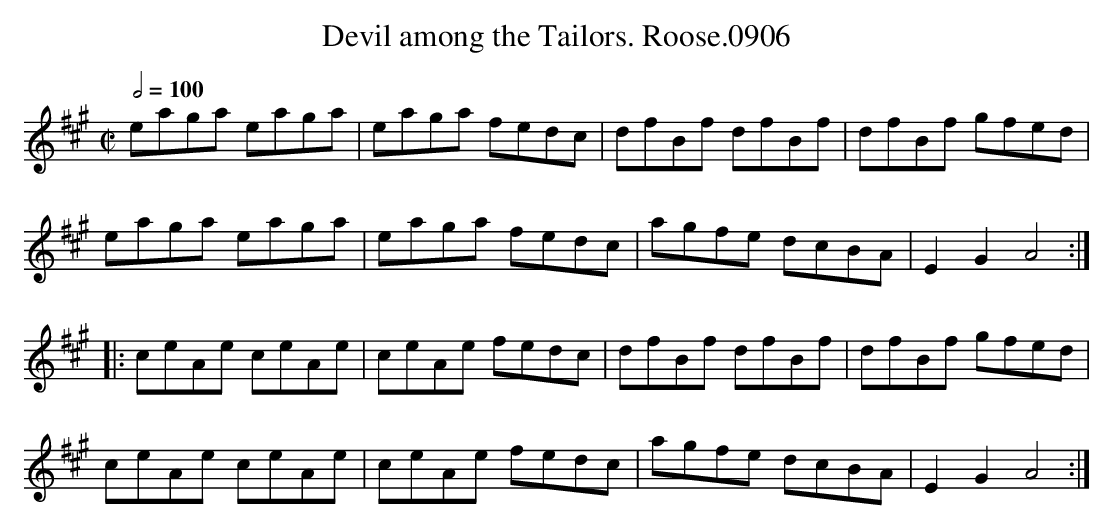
X:1
T:Devil among the Tailors. Roose.0906
Q:1/2=100
M:C|
L:1/8
K:A
eaga eaga|eaga fedc|dfBf dfBf|dfBf gfed|
eaga eaga|eaga fedc|agfe dcBA|E2G2 A4:|
|:ceAe ceAe|ceAe fedc|dfBf dfBf|dfBf gfed|
ceAe ceAe|ceAe fedc|agfe dcBA|E2G2 A4:|
